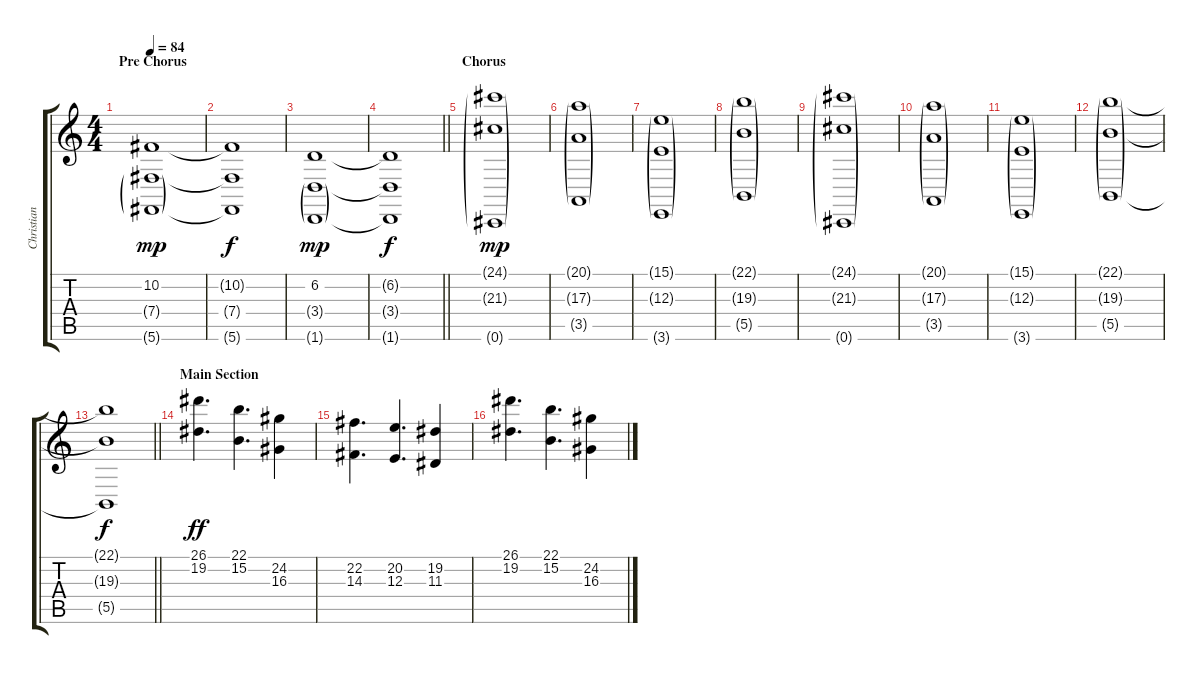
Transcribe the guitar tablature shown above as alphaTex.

\track ("Christian Kretschmar" "Christian ") {instrument stringensemble2}
\staff {score tabs}
\tuning (Db4 Ab3 E3 B2 Gb2 Db2) {hide}
\ts (4 4)
\section ("" "Pre Chorus")
\tempo 84
\clef g2
\ks c
(10.2 7.4{g} 5.6{g}).1{dy mp} |
(10.2{t} 7.4{t} 5.6{t}).1{dy f} |
(6.2 3.4{g} 1.6{g}).1{dy mp} |
\barLineRight lightlight
(6.2{t} 3.4{t} 1.6{t}).1{dy f} |
\section ("" "Chorus")
(24.1{g} 21.3{g} 0.6{g}).1{dy mp} |
(20.1{g} 17.3{g} 3.5{g}).1 |
(15.1{g} 12.3{g} 3.6{g}).1 |
(22.1{g} 19.3{g} 5.5{g}).1 |
(24.1{g} 21.3{g} 0.6{g}).1 |
(20.1{g} 17.3{g} 3.5{g}).1 |
(15.1{g} 12.3{g} 3.6{g}).1 |
(22.1{g} 19.3{g} 5.5{g}).1 |
\barLineRight lightlight
(22.1{t} 19.3{t} 5.5{t}).1{dy f} |
\section ("" "Main Section")
(26.1 19.2).4{d dy ff} (22.1 15.2).4{d} (24.2 16.3).4 |
(22.2 14.3).4{d} (20.2 12.3).4{d} (19.2 11.3).4 |
(26.1 19.2).4{d} (22.1 15.2).4{d} (24.2 16.3).4
